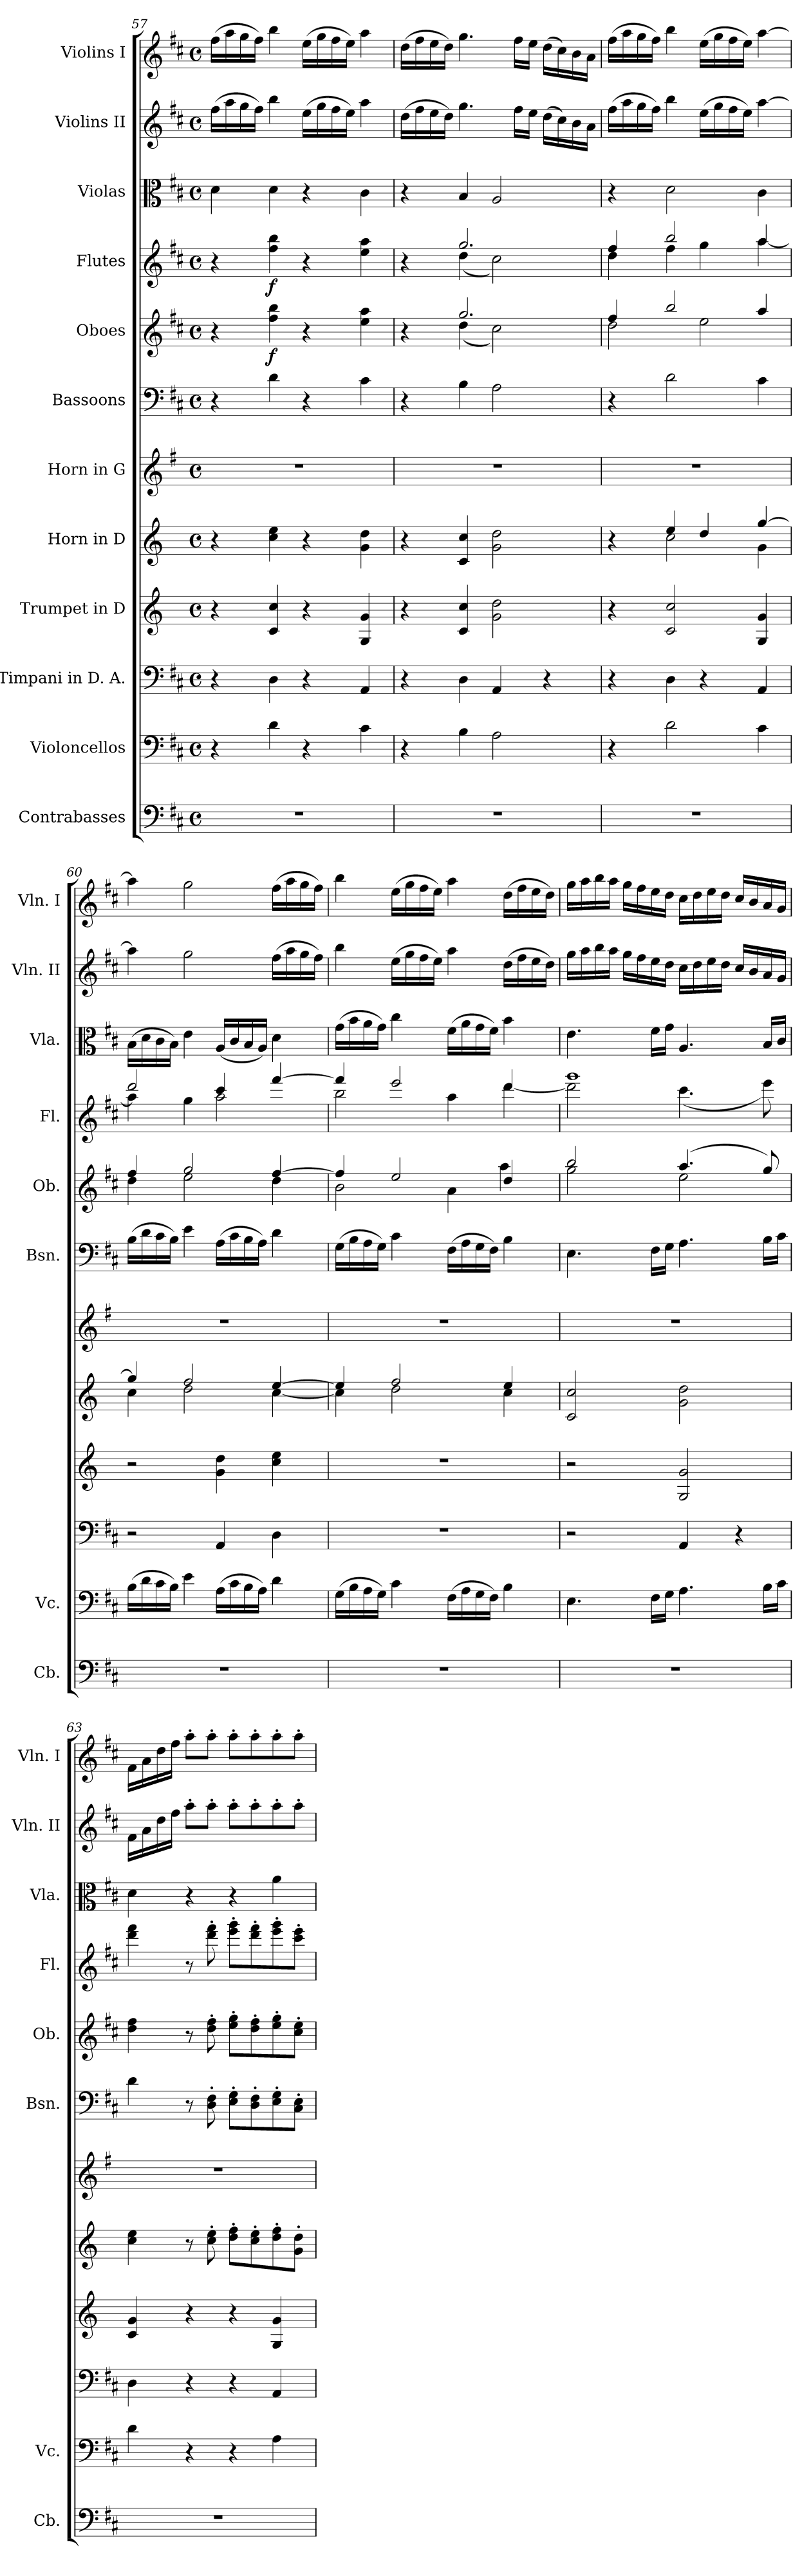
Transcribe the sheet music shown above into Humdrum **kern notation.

**kern	**kern	**kern	**kern	**kern	**kern	**kern	**kern	**dynam	**kern	**dynam	**kern	**kern	**kern
*part12	*part11	*part10	*part9	*part8	*part7	*part6	*part5	*part5	*part4	*part4	*part3	*part2	*part1
*staff12	*staff11	*staff10	*staff9	*staff8	*staff7	*staff6	*staff5	*staff5	*staff4	*staff4	*staff3	*staff2	*staff1
*I"Contrabasses	*I"Violoncellos	*I"Timpani in D. A.	*I"Trumpet in D	*I"Horn in D	*I"Horn in G	*I"Bassoons	*I"Oboes	*	*I"Flutes	*	*I"Violas	*I"Violins II	*I"Violins I
*I'Cb.	*I'Vc.	*	*	*	*	*I'Bsn.	*I'Ob.	*	*I'Fl.	*	*I'Vla.	*I'Vln. II	*I'Vln. I
*clefF4	*clefF4	*clefF4	*clefG2	*clefG2	*clefG2	*clefF4	*clefG2	*	*clefG2	*	*clefC3	*clefG2	*clefG2
*ITrd7c12	*	*	*ITrd-1c-2	*ITrd6c10	*ITrd3c5	*	*	*	*	*	*	*	*
*k[f#c#]	*k[f#c#]	*k[f#c#]	*k[f#c#]	*k[f#c#]	*k[f#c#]	*k[f#c#]	*k[f#c#]	*	*k[f#c#]	*	*k[f#c#]	*k[f#c#]	*k[f#c#]
*M4/4	*M4/4	*M4/4	*M4/4	*M4/4	*M4/4	*M4/4	*M4/4	*	*M4/4	*	*M4/4	*M4/4	*M4/4
*met(c)	*met(c)	*met(c)	*met(c)	*met(c)	*met(c)	*met(c)	*met(c)	*	*met(c)	*	*met(c)	*met(c)	*met(c)
=57	=57	=57	=57	=57	=57	=57	=57	=57	=57	=57	=57	=57	=57
1r	4r	4r	4r	4r	1r	4r	4r	.	4r	.	4d\	(>16ff#\LL	(>16ff#\LL
.	.	.	.	.	.	.	.	.	.	.	.	16aa\	16aa\
.	.	.	.	.	.	.	.	.	.	.	.	16gg\	16gg\
.	.	.	.	.	.	.	.	.	.	.	.	16ff#\JJ)	16ff#\JJ)
!	!	!	!	!	!	!	!	!LO:DY:b	!	!LO:DY:b	!	!	!
.	4d\	4D\	4d/ 4dd/	4d\ 4f#\	.	4d\	4ff#\ 4bb\	f	4ff#\ 4bb\	f	4d\	4bb\	4bb\
.	4r	4r	4r	4r	.	4r	4r	.	4r	.	4r	(>16ee\LL	(>16ee\LL
.	.	.	.	.	.	.	.	.	.	.	.	16gg\	16gg\
.	.	.	.	.	.	.	.	.	.	.	.	16ff#\	16ff#\
.	.	.	.	.	.	.	.	.	.	.	.	16ee\JJ)	16ee\JJ)
.	4c#\	4AA/	4A/ 4a/	4A\ 4e\	.	4c#\	4ee\ 4aa\	.	4ee\ 4aa\	.	4c#\	4aa\	4aa\
!!LO:PB:g=z
=58	=58	=58	=58	=58	=58	=58	=58	=58	=58	=58	=58	=58	=58
*	*	*	*	*	*	*	*^	*	*^	*	*	*	*
1r	4r	4r	4r	4r	1r	4r	4r	4ryy	.	4r	4ryy	.	4r	(>16dd\LL	(>16dd\LL
.	.	.	.	.	.	.	.	.	.	.	.	.	.	16ff#\	16ff#\
.	.	.	.	.	.	.	.	.	.	.	.	.	.	16ee\	16ee\
.	.	.	.	.	.	.	.	.	.	.	.	.	.	16dd\JJ)	16dd\JJ)
.	4B\	4D\	4d/ 4dd/	4D/ 4d/	.	4B\	2.gg/	(<4dd\	.	2.gg/	(<4dd\	.	4B/	4.gg\	4.gg\
.	2A\	4AA/	2a\ 2ee\	2A\ 2e\	.	2A\	.	2cc#\)	.	.	2cc#\)	.	2A/	.	.
.	.	.	.	.	.	.	.	.	.	.	.	.	.	16ff#\LL	16ff#\LL
.	.	.	.	.	.	.	.	.	.	.	.	.	.	16ee\JJ	16ee\JJ
.	.	4r	.	.	.	.	.	.	.	.	.	.	.	(>16dd\LL	(>16dd\LL
.	.	.	.	.	.	.	.	.	.	.	.	.	.	16cc#\)	16cc#\)
.	.	.	.	.	.	.	.	.	.	.	.	.	.	16b\	16b\
.	.	.	.	.	.	.	.	.	.	.	.	.	.	16a\JJ	16a\JJ
=59	=59	=59	=59	=59	=59	=59	=59	=59	=59	=59	=59	=59	=59	=59	=59
*	*	*	*	*^	*	*	*	*	*	*	*	*	*	*	*
1r	4r	4r	4r	4r	4ryy	1r	4r	4ff#/	2dd\	.	4ff#/	4dd\	.	4r	(>16ff#\LL	(>16ff#\LL
.	.	.	.	.	.	.	.	.	.	.	.	.	.	.	16aa\	16aa\
.	.	.	.	.	.	.	.	.	.	.	.	.	.	.	16gg\	16gg\
.	.	.	.	.	.	.	.	.	.	.	.	.	.	.	16ff#\JJ)	16ff#\JJ)
.	2d\	4D\	2d/ 2dd/	4f#/	2d\	.	2d\	2bb/	.	.	2bb/	4ff#\	.	2d\	4bb\	4bb\
.	.	4r	.	4e/	.	.	.	.	2ee\	.	.	4gg\	.	.	(>16ee\LL	(>16ee\LL
.	.	.	.	.	.	.	.	.	.	.	.	.	.	.	16gg\	16gg\
.	.	.	.	.	.	.	.	.	.	.	.	.	.	.	16ff#\	16ff#\
.	.	.	.	.	.	.	.	.	.	.	.	.	.	.	16ee\JJ)	16ee\JJ)
.	4c#\	4AA/	4A/ 4a/	[4a/	4A\	.	4c#\	4aa/	.	.	4aa/	[4aa\	.	4c#\	[4aa\	[4aa\
=60	=60	=60	=60	=60	=60	=60	=60	=60	=60	=60	=60	=60	=60	=60	=60	=60
1r	(>16B\LL	2r	2r	4a/]	4d\	1r	(>16B\LL	4ff#/	4dd\	.	2ddd/	4aa\]	.	(>16B\LL	4aa\]	4aa\]
.	16d\	.	.	.	.	.	16d\	.	.	.	.	.	.	16d\	.	.
.	16c#\	.	.	.	.	.	16c#\	.	.	.	.	.	.	16c#\	.	.
.	16B\JJ)	.	.	.	.	.	16B\JJ)	.	.	.	.	.	.	16B\JJ)	.	.
.	4e\	.	.	2g/	2e\	.	4e\	2gg/	2ee\	.	.	4gg\	.	4e\	2gg\	2gg\
.	(>16A\LL	4AA/	4a\ 4ee\	.	.	.	(>16A\LL	.	.	.	4ccc#/	2aa\	.	(<16A/LL	.	.
.	16c#\	.	.	.	.	.	16c#\	.	.	.	.	.	.	16c#/	.	.
.	16B\	.	.	.	.	.	16B\	.	.	.	.	.	.	16B/	.	.
.	16A\JJ)	.	.	.	.	.	16A\JJ)	.	.	.	.	.	.	16A/JJ)	.	.
.	4d\	4D\	4dd\ 4ff#\	[4f#/	[4d\	.	4d\	[4ff#/	4dd\	.	[4fff#/	.	.	4d\	(>16ff#\LL	(>16ff#\LL
.	.	.	.	.	.	.	.	.	.	.	.	.	.	.	16aa\	16aa\
.	.	.	.	.	.	.	.	.	.	.	.	.	.	.	16gg\	16gg\
.	.	.	.	.	.	.	.	.	.	.	.	.	.	.	16ff#\JJ)	16ff#\JJ)
!!LO:PB:g=z
=61	=61	=61	=61	=61	=61	=61	=61	=61	=61	=61	=61	=61	=61	=61	=61	=61
1r	(>16G\LL	1r	1r	4f#/]	4d\]	1r	(>16G\LL	4ff#/]	2b\	.	4fff#/]	2bb\	.	(>16g\LL	4bb\	4bb\
.	16B\	.	.	.	.	.	16B\	.	.	.	.	.	.	16b\	.	.
.	16A\	.	.	.	.	.	16A\	.	.	.	.	.	.	16a\	.	.
.	16G\JJ)	.	.	.	.	.	16G\JJ)	.	.	.	.	.	.	16g\JJ)	.	.
.	4c#\	.	.	2g/	2e\	.	4c#\	2ee/	.	.	2eee/	.	.	4cc#\	(>16ee\LL	(>16ee\LL
.	.	.	.	.	.	.	.	.	.	.	.	.	.	.	16gg\	16gg\
.	.	.	.	.	.	.	.	.	.	.	.	.	.	.	16ff#\	16ff#\
.	.	.	.	.	.	.	.	.	.	.	.	.	.	.	16ee\JJ)	16ee\JJ)
.	(>16F#\LL	.	.	.	.	.	(>16F#\LL	.	4a\	.	.	4aa\	.	(>16f#\LL	4aa\	4aa\
.	16A\	.	.	.	.	.	16A\	.	.	.	.	.	.	16a\	.	.
.	16G\	.	.	.	.	.	16G\	.	.	.	.	.	.	16g\	.	.
.	16F#\JJ)	.	.	.	.	.	16F#\JJ)	.	.	.	.	.	.	16f#\JJ)	.	.
.	4B\	.	.	4f#/	4d\	.	4B\	4dd/	4aa\	.	4ddd/	[4ddd\	.	4b\	(>16dd\LL	(>16dd\LL
.	.	.	.	.	.	.	.	.	.	.	.	.	.	.	16ff#\	16ff#\
.	.	.	.	.	.	.	.	.	.	.	.	.	.	.	16ee\	16ee\
.	.	.	.	.	.	.	.	.	.	.	.	.	.	.	16dd\JJ)	16dd\JJ)
*	*	*	*	*v	*v	*	*	*	*	*	*	*	*	*	*	*
=62	=62	=62	=62	=62	=62	=62	=62	=62	=62	=62	=62	=62	=62	=62	=62
1r	4.E\	2r	2r	2D/ 2d/	1r	4.E\	2bb/	2gg\	.	1ggg	2ddd\]	.	4.e\	16gg\LL	16gg\LL
.	.	.	.	.	.	.	.	.	.	.	.	.	.	16aa\	16aa\
.	.	.	.	.	.	.	.	.	.	.	.	.	.	16bb\	16bb\
.	.	.	.	.	.	.	.	.	.	.	.	.	.	16aa\JJ	16aa\JJ
.	.	.	.	.	.	.	.	.	.	.	.	.	.	16gg\LL	16gg\LL
.	.	.	.	.	.	.	.	.	.	.	.	.	.	16ff#\	16ff#\
.	16F#\LL	.	.	.	.	16F#\LL	.	.	.	.	.	.	16f#\LL	16ee\	16ee\
.	16G\JJ	.	.	.	.	16G\JJ	.	.	.	.	.	.	16g\JJ	16dd\JJ	16dd\JJ
.	4.A\	4AA/	2A/ 2a/	2A\ 2e\	.	4.A\	(>4.aa/	2ee\	.	.	(<4.ccc#\	.	4.A/	16cc#\LL	16cc#\LL
.	.	.	.	.	.	.	.	.	.	.	.	.	.	16dd\	16dd\
.	.	.	.	.	.	.	.	.	.	.	.	.	.	16ee\	16ee\
.	.	.	.	.	.	.	.	.	.	.	.	.	.	16dd\JJ	16dd\JJ
.	.	4r	.	.	.	.	.	.	.	.	.	.	.	16cc#/LL	16cc#/LL
.	.	.	.	.	.	.	.	.	.	.	.	.	.	16b/	16b/
.	16B\LL	.	.	.	.	16B\LL	8gg/)	.	.	.	8eee\)	.	16B/LL	16a/	16a/
.	16c#\JJ	.	.	.	.	16c#\JJ	.	.	.	.	.	.	16c#/JJ	16g/JJ	16g/JJ
*	*	*	*	*	*	*	*v	*v	*	*	*	*	*	*	*
*	*	*	*	*	*	*	*	*	*v	*v	*	*	*	*
!!LO:PB:g=z
=63	=63	=63	=63	=63	=63	=63	=63	=63	=63	=63	=63	=63	=63
1r	4d\	4D\	4d/ 4a/	4d\ 4f#\	1r	4d\	4dd\ 4ff#\	.	4ddd\ 4fff#\	.	4d\	16f#\LL	16f#\LL
.	.	.	.	.	.	.	.	.	.	.	.	16a\	16a\
.	.	.	.	.	.	.	.	.	.	.	.	16dd\	16dd\
.	.	.	.	.	.	.	.	.	.	.	.	16ff#\JJ	16ff#\JJ
.	4r	4r	4r	8r	.	8r	8r	.	8r	.	4r	8aa'\L	8aa'\L
.	.	.	.	8d\' 8f#\'	.	8D\' 8F#\'	8dd\' 8ff#\'	.	8ddd\' 8fff#\'	.	.	8aa'\J	8aa'\J
.	4r	4r	4r	8e\' 8g\'L	.	8E\' 8G\'L	8ee\' 8gg\'L	.	8eee\' 8ggg\'L	.	4r	8aa'\L	8aa'\L
.	.	.	.	8d\' 8f#\'	.	8D\' 8F#\'	8dd\' 8ff#\'	.	8ddd\' 8fff#\'	.	.	8aa'\	8aa'\
.	4A\	4AA/	4A/ 4a/	8e\' 8g\'	.	8E\' 8G\'	8ee\' 8gg\'	.	8eee\' 8ggg\'	.	4a\	8aa'\	8aa'\
.	.	.	.	8A\' 8e\'J	.	8C#\' 8E\'J	8cc#\' 8ee\'J	.	8ccc#\' 8eee\'J	.	.	8aa'\J	8aa'\J
=	=	=	=	=	=	=	=	=	=	=	=	=	=
*-	*-	*-	*-	*-	*-	*-	*-	*-	*-	*-	*-	*-	*-
